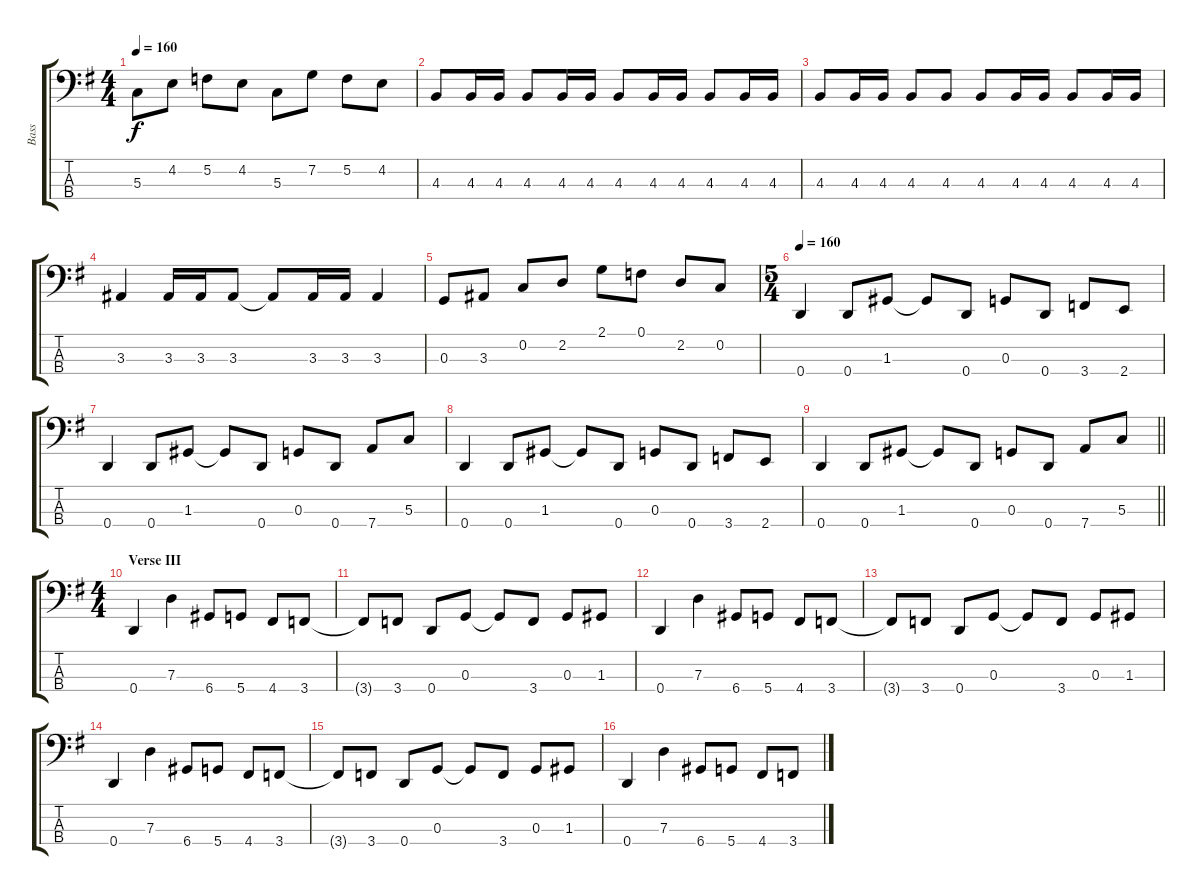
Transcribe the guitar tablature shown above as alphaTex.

\track ("Bass" "Bass") {instrument electricbassfinger}
\staff {score tabs}
\tuning (F2 C2 G1 D1) {hide}
\ts (4 4)
\tempo 160
\clef f4
\ks g
5.3.8{dy f} 4.2.8 5.2.8 4.2.8 5.3.8 7.2.8 5.2.8 4.2.8 |
4.3.8 4.3.16 4.3.16 4.3.8 4.3.16 4.3.16 4.3.8 4.3.16 4.3.16 4.3.8 4.3.16 4.3.16 |
4.3.8 4.3.16 4.3.16 4.3.8 4.3.8 4.3.8 4.3.16 4.3.16 4.3.8 4.3.16 4.3.16 |
3.3.4 3.3.16 3.3.16 3.3.8 3.3{t}.8 3.3.16 3.3.16 3.3.4 |
0.3.8 3.3.8 0.2.8 2.2.8 2.1.8 0.1.8 2.2.8 0.2.8 |
\ts (5 4)
\tempo 160
0.4.4 0.4.8 1.3.8 1.3{t}.8 0.4.8 0.3.8 0.4.8 3.4.8 2.4.8 |
0.4.4 0.4.8 1.3.8 1.3{t}.8 0.4.8 0.3.8 0.4.8 7.4.8 5.3.8 |
0.4.4 0.4.8 1.3.8 1.3{t}.8 0.4.8 0.3.8 0.4.8 3.4.8 2.4.8 |
\barLineRight lightlight
0.4.4 0.4.8 1.3.8 1.3{t}.8 0.4.8 0.3.8 0.4.8 7.4.8 5.3.8 |
\ts (4 4)
\section ("" "Verse III")
0.4.4 7.3.4 6.4.8 5.4.8 4.4.8 3.4.8 |
3.4{t}.8 3.4.8 0.4.8 0.3.8 0.3{t}.8 3.4.8 0.3.8 1.3.8 |
0.4.4 7.3.4 6.4.8 5.4.8 4.4.8 3.4.8 |
3.4{t}.8 3.4.8 0.4.8 0.3.8 0.3{t}.8 3.4.8 0.3.8 1.3.8 |
0.4.4 7.3.4 6.4.8 5.4.8 4.4.8 3.4.8 |
3.4{t}.8 3.4.8 0.4.8 0.3.8 0.3{t}.8 3.4.8 0.3.8 1.3.8 |
0.4.4 7.3.4 6.4.8 5.4.8 4.4.8 3.4.8
